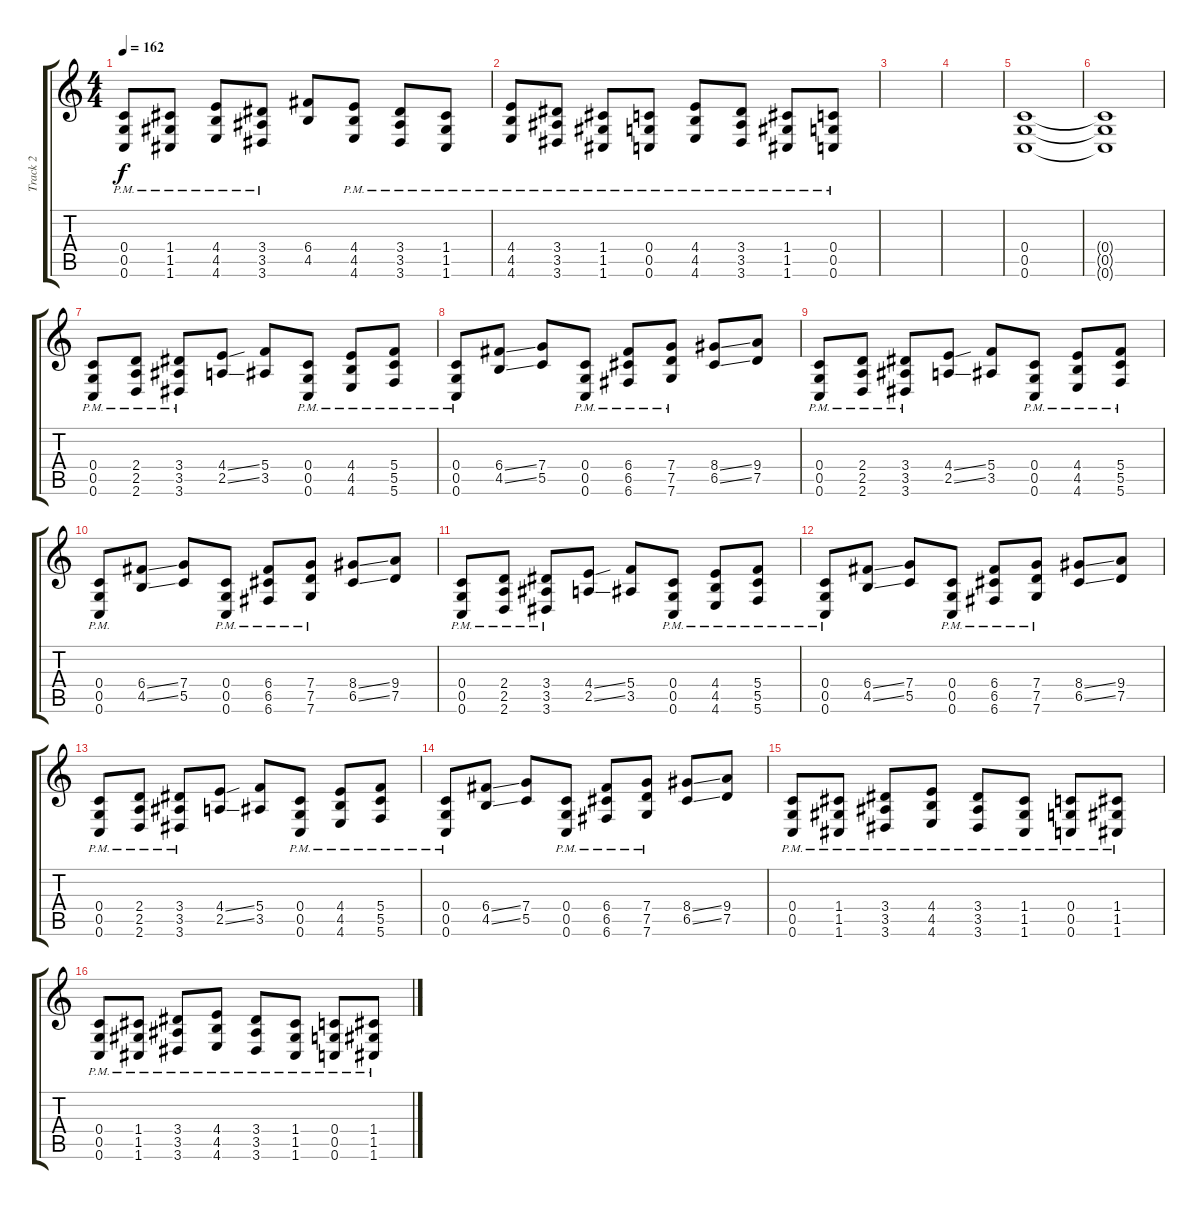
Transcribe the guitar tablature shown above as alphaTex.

\track ("Track 2" "Track 2") {instrument distortionguitar}
\staff {score tabs}
\tuning (D4 A3 F3 C3 G2 C2) {hide}
\ts (4 4)
\tempo 162
\clef g2
\ks c
(0.4{pm} 0.5{pm} 0.6{pm}).8{dy f} (1.4{pm} 1.5{pm} 1.6{pm}).8 (4.4{pm} 4.5{pm} 4.6{pm}).8 (3.4{pm} 3.5{pm} 3.6{pm}).8 (6.4 4.5).8 (4.4{pm} 4.5{pm} 4.6{pm}).8 (3.4{pm} 3.5{pm} 3.6{pm}).8 (1.4{pm} 1.5{pm} 1.6{pm}).8 |
(4.4{pm} 4.5{pm} 4.6{pm}).8 (3.4{pm} 3.5{pm} 3.6{pm}).8 (1.4{pm} 1.5{pm} 1.6{pm}).8 (0.4{pm} 0.5{pm} 0.6{pm}).8 (4.4{pm} 4.5{pm} 4.6{pm}).8 (3.4{pm} 3.5{pm} 3.6{pm}).8 (1.4{pm} 1.5{pm} 1.6{pm}).8 (0.4{pm} 0.5{pm} 0.6{pm}).8 |
|
|
(0.4 0.5 0.6).1 |
(0.4{t} 0.5{t} 0.6{t}).1 |
(0.4{pm} 0.5{pm} 0.6{pm}).8 (2.4{pm} 2.5{pm} 2.6{pm}).8 (3.4{pm} 3.5{pm} 3.6{pm}).8 (4.4{ss} 2.5{ss}).8 (5.4 3.5).8 (0.4{pm} 0.5{pm} 0.6{pm}).8 (4.4{pm} 4.5{pm} 4.6{pm}).8 (5.4{pm} 5.5{pm} 5.6{pm}).8 |
(0.4{pm} 0.5{pm} 0.6{pm}).8 (6.4{ss} 4.5{ss}).8 (7.4 5.5).8 (0.4{pm} 0.5{pm} 0.6{pm}).8 (6.4{pm} 6.5{pm} 6.6{pm}).8 (7.4{pm} 7.5{pm} 7.6{pm}).8 (8.4{ss} 6.5{ss}).8 (9.4 7.5).8 |
(0.4{pm} 0.5{pm} 0.6{pm}).8 (2.4{pm} 2.5{pm} 2.6{pm}).8 (3.4{pm} 3.5{pm} 3.6{pm}).8 (4.4{ss} 2.5{ss}).8 (5.4 3.5).8 (0.4{pm} 0.5{pm} 0.6{pm}).8 (4.4{pm} 4.5{pm} 4.6{pm}).8 (5.4{pm} 5.5{pm} 5.6{pm}).8 |
(0.4{pm} 0.5{pm} 0.6{pm}).8 (6.4{ss} 4.5{ss}).8 (7.4 5.5).8 (0.4{pm} 0.5{pm} 0.6{pm}).8 (6.4{pm} 6.5{pm} 6.6{pm}).8 (7.4{pm} 7.5{pm} 7.6{pm}).8 (8.4{ss} 6.5{ss}).8 (9.4 7.5).8 |
(0.4{pm} 0.5{pm} 0.6{pm}).8 (2.4{pm} 2.5{pm} 2.6{pm}).8 (3.4{pm} 3.5{pm} 3.6{pm}).8 (4.4{ss} 2.5{ss}).8 (5.4 3.5).8 (0.4{pm} 0.5{pm} 0.6{pm}).8 (4.4{pm} 4.5{pm} 4.6{pm}).8 (5.4{pm} 5.5{pm} 5.6{pm}).8 |
(0.4{pm} 0.5{pm} 0.6{pm}).8 (6.4{ss} 4.5{ss}).8 (7.4 5.5).8 (0.4{pm} 0.5{pm} 0.6{pm}).8 (6.4{pm} 6.5{pm} 6.6{pm}).8 (7.4{pm} 7.5{pm} 7.6{pm}).8 (8.4{ss} 6.5{ss}).8 (9.4 7.5).8 |
(0.4{pm} 0.5{pm} 0.6{pm}).8 (2.4{pm} 2.5{pm} 2.6{pm}).8 (3.4{pm} 3.5{pm} 3.6{pm}).8 (4.4{ss} 2.5{ss}).8 (5.4 3.5).8 (0.4{pm} 0.5{pm} 0.6{pm}).8 (4.4{pm} 4.5{pm} 4.6{pm}).8 (5.4{pm} 5.5{pm} 5.6{pm}).8 |
(0.4{pm} 0.5{pm} 0.6{pm}).8 (6.4{ss} 4.5{ss}).8 (7.4 5.5).8 (0.4{pm} 0.5{pm} 0.6{pm}).8 (6.4{pm} 6.5{pm} 6.6{pm}).8 (7.4{pm} 7.5{pm} 7.6{pm}).8 (8.4{ss} 6.5{ss}).8 (9.4 7.5).8 |
(0.4{pm} 0.5{pm} 0.6{pm}).8 (1.4{pm} 1.5{pm} 1.6{pm}).8 (3.4{pm} 3.5{pm} 3.6{pm}).8 (4.4{pm} 4.5{pm} 4.6{pm}).8 (3.4{pm} 3.5{pm} 3.6{pm}).8 (1.4{pm} 1.5{pm} 1.6{pm}).8 (0.4{pm} 0.5{pm} 0.6{pm}).8 (1.4{pm} 1.5{pm} 1.6{pm}).8 |
(0.4{pm} 0.5{pm} 0.6{pm}).8 (1.4{pm} 1.5{pm} 1.6{pm}).8 (3.4{pm} 3.5{pm} 3.6{pm}).8 (4.4{pm} 4.5{pm} 4.6{pm}).8 (3.4{pm} 3.5{pm} 3.6{pm}).8 (1.4{pm} 1.5{pm} 1.6{pm}).8 (0.4{pm} 0.5{pm} 0.6{pm}).8 (1.4{pm} 1.5{pm} 1.6{pm}).8
